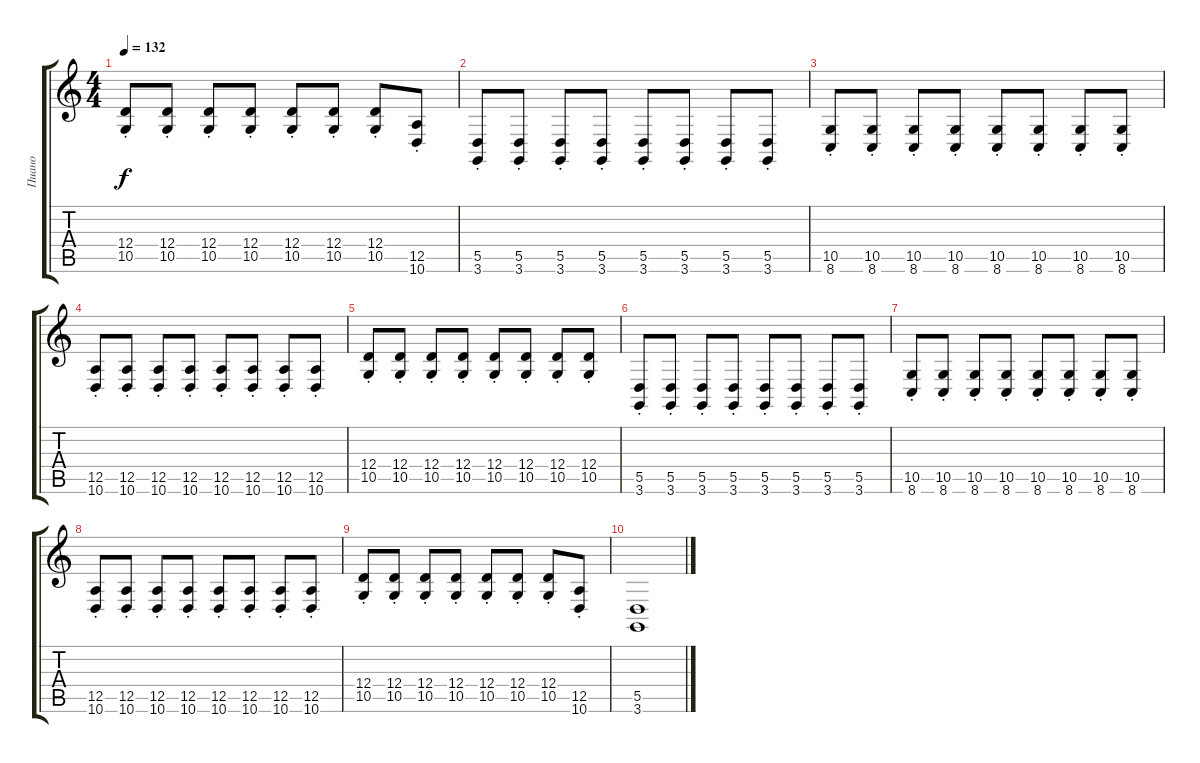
\track ("Пиано" "Пиано") {instrument acousticgrandpiano}
\staff {score tabs}
\tuning (E4 B3 G3 D3 A2 E2) {hide}
\ts (4 4)
\tempo 132
\clef g2
\ks c
(12.4{st} 10.5{st}).8{dy f} (12.4{st} 10.5{st}).8 (12.4{st} 10.5{st}).8 (12.4{st} 10.5{st}).8 (12.4{st} 10.5{st}).8 (12.4{st} 10.5{st}).8 (12.4{st} 10.5{st}).8 (12.5{st} 10.6{st}).8 |
(5.5{st} 3.6{st}).8 (5.5{st} 3.6{st}).8 (5.5{st} 3.6{st}).8 (5.5{st} 3.6{st}).8 (5.5{st} 3.6{st}).8 (5.5{st} 3.6{st}).8 (5.5{st} 3.6{st}).8 (5.5{st} 3.6{st}).8 |
(10.5{st} 8.6{st}).8 (10.5{st} 8.6{st}).8 (10.5{st} 8.6{st}).8 (10.5{st} 8.6{st}).8 (10.5{st} 8.6{st}).8 (10.5{st} 8.6{st}).8 (10.5{st} 8.6{st}).8 (10.5{st} 8.6{st}).8 |
(12.5{st} 10.6{st}).8 (12.5{st} 10.6{st}).8 (12.5{st} 10.6{st}).8 (12.5{st} 10.6{st}).8 (12.5{st} 10.6{st}).8 (12.5{st} 10.6{st}).8 (12.5{st} 10.6{st}).8 (12.5{st} 10.6{st}).8 |
(12.4{st} 10.5{st}).8 (12.4{st} 10.5{st}).8 (12.4{st} 10.5{st}).8 (12.4{st} 10.5{st}).8 (12.4{st} 10.5{st}).8 (12.4{st} 10.5{st}).8 (12.4{st} 10.5{st}).8 (12.4{st} 10.5{st}).8 |
(5.5{st} 3.6{st}).8 (5.5{st} 3.6{st}).8 (5.5{st} 3.6{st}).8 (5.5{st} 3.6{st}).8 (5.5{st} 3.6{st}).8 (5.5{st} 3.6{st}).8 (5.5{st} 3.6{st}).8 (5.5{st} 3.6{st}).8 |
(10.5{st} 8.6{st}).8 (10.5{st} 8.6{st}).8 (10.5{st} 8.6{st}).8 (10.5{st} 8.6{st}).8 (10.5{st} 8.6{st}).8 (10.5{st} 8.6{st}).8 (10.5{st} 8.6{st}).8 (10.5{st} 8.6{st}).8 |
(12.5{st} 10.6{st}).8 (12.5{st} 10.6{st}).8 (12.5{st} 10.6{st}).8 (12.5{st} 10.6{st}).8 (12.5{st} 10.6{st}).8 (12.5{st} 10.6{st}).8 (12.5{st} 10.6{st}).8 (12.5{st} 10.6{st}).8 |
(12.4{st} 10.5{st}).8 (12.4{st} 10.5{st}).8 (12.4{st} 10.5{st}).8 (12.4{st} 10.5{st}).8 (12.4{st} 10.5{st}).8 (12.4{st} 10.5{st}).8 (12.4{st} 10.5{st}).8 (12.5{st} 10.6{st}).8 |
(5.5 3.6).1
